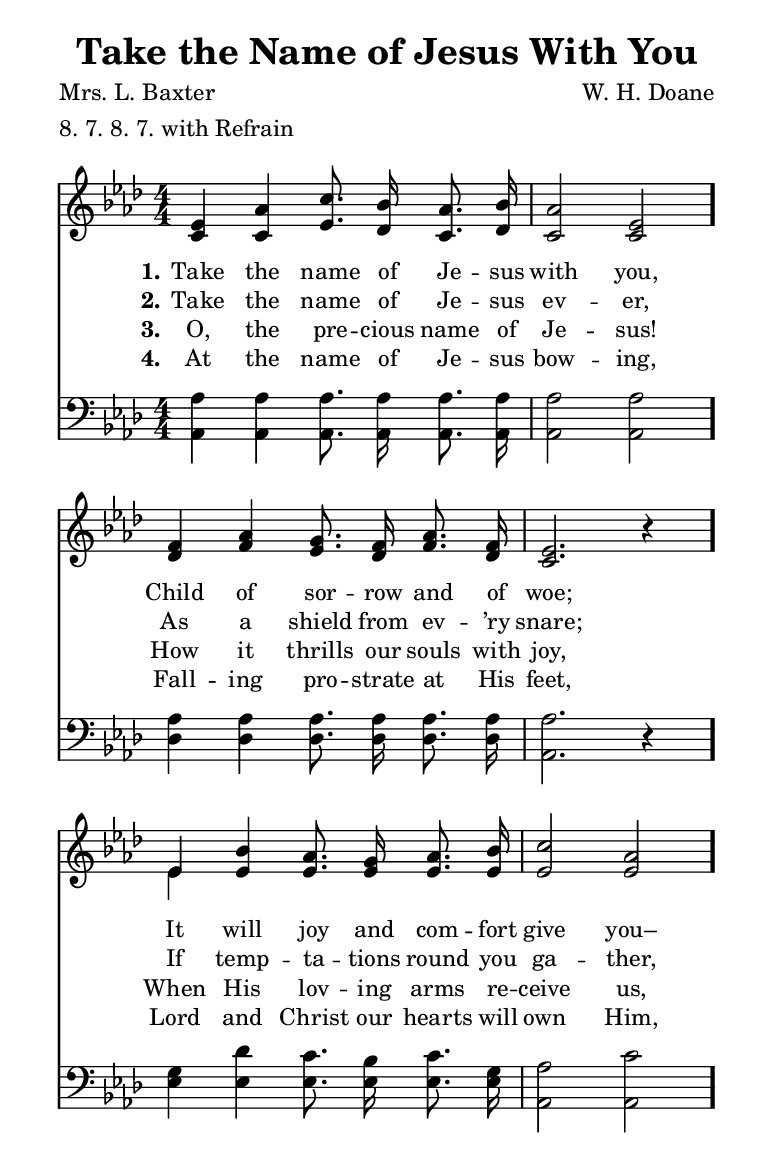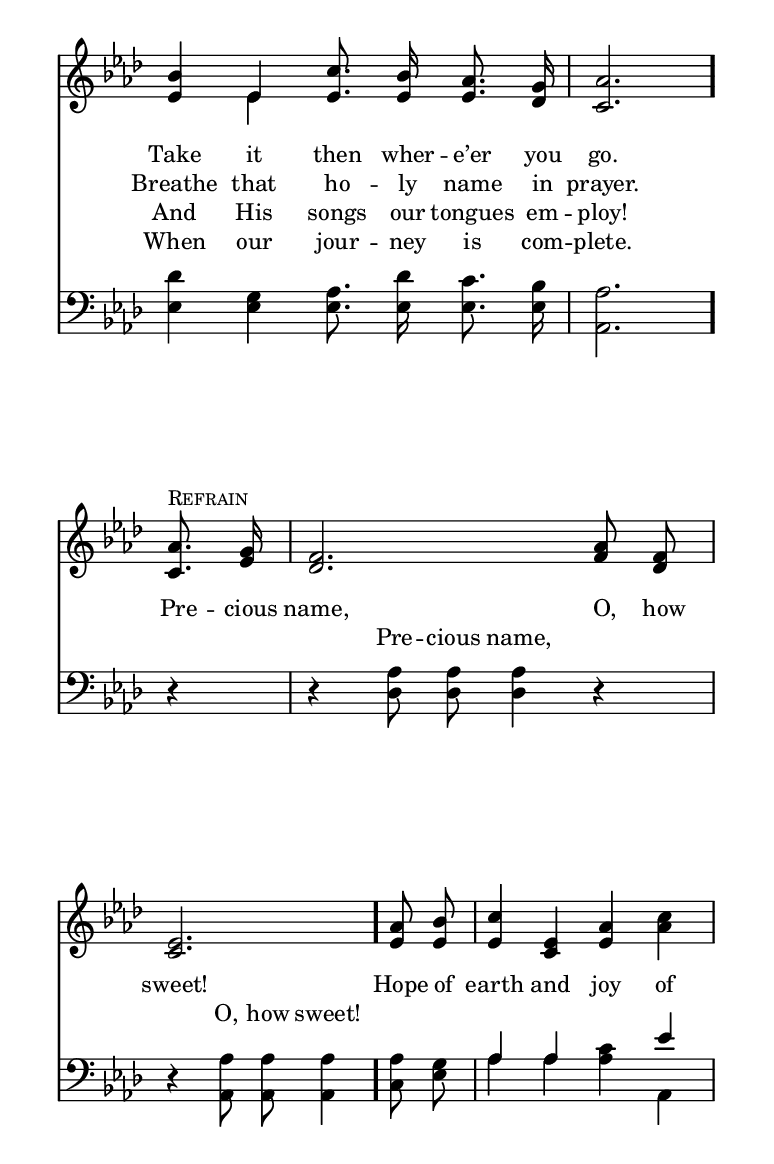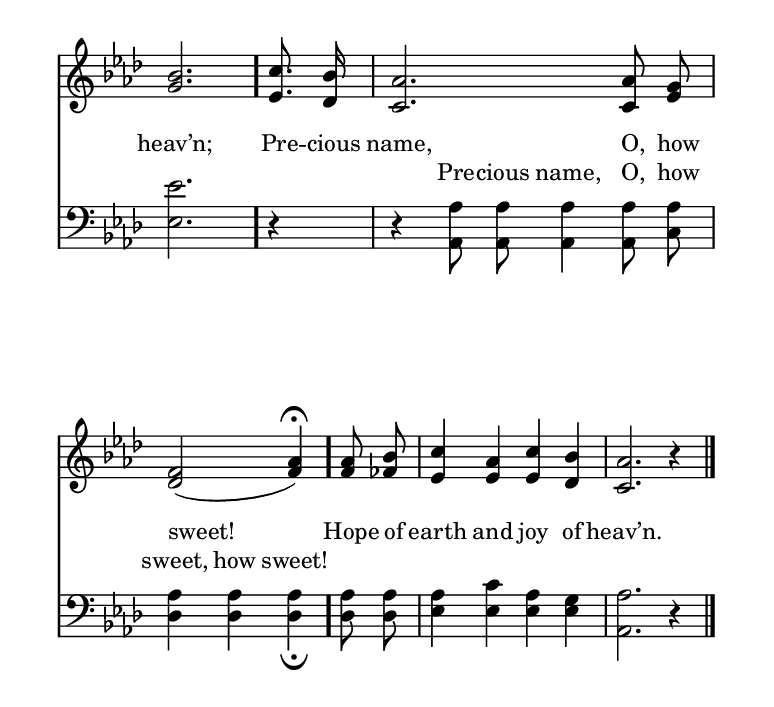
\include "common/global.ily"
\paper {
  \include "common/paper.ily"
}

\header{
  hymnnumber = "194"
  title = "Take the Name of Jesus With You"
  tunename = ""
  meter = "8. 7. 8. 7. with Refrain"
  poet = "Mrs. L. Baxter"
  composer = "W. H. Doane"
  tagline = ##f
}

ta = { \tempo 4=80 }
tb = { \tempo 4=40 }

global = {
  \include "common/overrides.ily"
  \override Staff.TimeSignature.style = #'numbered % original has `c`
  \time 4/4
  \override Score.MetronomeMark.transparent = ##t % hide all fermata changes too
  \ta
  \key aes \major
  \autoBeamOff
}

patternA = { c4 c c8. c16 c8. c16 | c2 c }
patternB = { c4 c c8. c16 c8. c16 | c2. }

notesSoprano = {
\global
\relative c' {

  ees4 aes c8. bes16 aes8. bes16 | aes2 ees
  \changePitch \patternB { f aes g f aes f | ees } r4
  \changePitch \patternA { ees bes' aes g aes bes | c aes }
  \changePitch \patternB { bes ees, c' bes aes g | aes }

  << s^\markup { \small \caps "Refrain" }
  { aes8. g16 | f2. aes8 f | ees2. } >>
  aes8 bes | c4 ees, aes c | bes2.
  c8. bes16 | aes2. aes8 g | f2( \tb aes4) \fermata \ta
  aes8 bes | c4 aes c bes | aes2. r4

  \bar "|."

}
}

notesAlto = {
\global
\relative e' {

  \changePitch \patternA { c c ees des c des | c c }
  \changePitch \patternB { des f ees des f des | c } r4
  \changePitch \patternA { ees ees ees ees ees ees | ees ees }
  \changePitch \patternB { ees ees ees ees ees des | c }

  c8. ees16 | des2. f8 des | c2.
  ees8 ees | ees4 c ees aes | g2.
  ees8. des16 | c2. c8 ees | des2( f4)
  f8 fes | ees4 ees ees des | c2. r4

}
}

notesTenor = {
\global
\relative a {

  \changePitch \patternA { aes aes aes aes aes aes | aes aes }
  \changePitch \patternB { aes aes aes aes aes aes | aes } r4
  \changePitch \patternA { g des' c bes c g | aes c }
  \changePitch \patternB { des g, aes des c bes | aes }

  r4 | r4 aes8 aes aes4 r4 | r4 aes8 aes aes4
  aes8 g | aes4 aes c ees | ees2.
  r4 | r4 aes,8 aes aes4 aes8 aes | aes4 aes aes
  aes8 aes | aes4 c aes g | aes2. r4

}
}

notesBass = {
\global
\relative f, {

  \changePitch \patternA { aes aes aes aes aes aes | aes aes }
  \changePitch \patternB { des des des des des des | aes } r4
  \changePitch \patternA { ees' ees ees ees ees ees | aes, aes }
  \changePitch \patternB { ees' ees ees ees ees ees | aes, }

  r4 | r4 des8 des des4 r4 | r4 aes8 aes aes4
  c8 ees | aes4 aes aes aes, | ees'2.
  r4 | r4 aes,8 aes aes4 aes8 c | des4 des des_\fermata
  des8 des | ees4 ees ees ees | aes,2. r4

}
}

Refrain = \lyricmode {

\break
Pre -- cious name, O, how sweet! \bar "."
Hope of earth and joy of heav’n; \bar "."
Pre -- cious name, O, how sweet! \bar "."
Hope of earth and joy of heav’n. \bar "."

}

wordsA = \lyricmode {
\set stanza = "1."

Take the name of Je -- sus with you, \bar "."
Child of sor -- row and of woe; \bar "."
It will joy and com -- fort give you– \bar "."
Take it then wher -- e’er you go. \bar "."

}

wordsB = \lyricmode {
\set stanza = "2."

Take the name of Je -- sus ev -- er,
As a shield from ev -- ’ry snare;
If temp -- ta -- tions round you ga -- ther,
Breathe that ho -- ly name in prayer.

\Refrain

}

wordsC = \lyricmode {
\set stanza = "3."

O, the pre -- cious name of Je -- sus!
How it thrills our souls with joy,
When His lov -- ing arms re -- ceive us,
And His songs our tongues em -- ploy!

}

wordsD = \lyricmode {
\set stanza = "4."

At the name of Je -- sus bow -- ing,
Fall -- ing pro -- strate at His feet,
Lord and Christ our hearts will own Him,
When our jour -- ney is com -- plete.

}

underWords = \lyricmode {

{ \repeat unfold 30 \skip 4 }
Pre -- cious name, O, how sweet!
{ \repeat unfold 7 \skip 4 }
Pre -- cious name, O, how sweet, how sweet!

}

\score {
  \context ChoirStaff <<
    \context Staff = upper <<
      \set Staff.autoBeaming = ##f
      \set ChoirStaff.systemStartDelimiter = #'SystemStartBar
      \set ChoirStaff.printPartCombineTexts = ##f
      \partcombine #'(2 . 9) \notesSoprano \notesAlto
      \context NullVoice = sopranos { \voiceOne << \notesSoprano >> }
      \context NullVoice = altos { \voiceTwo << \notesAlto >> }
      \context Lyrics = one   \lyricsto sopranos \wordsA
      \context Lyrics = two   \lyricsto sopranos \wordsB
      \context Lyrics = three \lyricsto sopranos \wordsC
      \context Lyrics = four  \lyricsto sopranos \wordsD
    >>
    \context Staff = men <<
      \set Staff.autoBeaming = ##f
      \clef bass
      \set ChoirStaff.printPartCombineTexts = ##f
      \partcombine #'(2 . 9) \notesTenor \notesBass
      \context NullVoice = tenors { \voiceOne << \notesTenor >> }
      \context NullVoice = basses { \voiceTwo << \notesBass >> }
    >>
    \context Lyrics = three \lyricsto tenors \underWords
  >>
  \layout {
    \include "common/layout.ily"
  }
  \midi{
    \include "common/midi.ily"
  }
}

\version "2.19.49"  % necessary for upgrading to future LilyPond versions.

% vi:set et ts=2 sw=2 ai nocindent syntax=lilypond:
